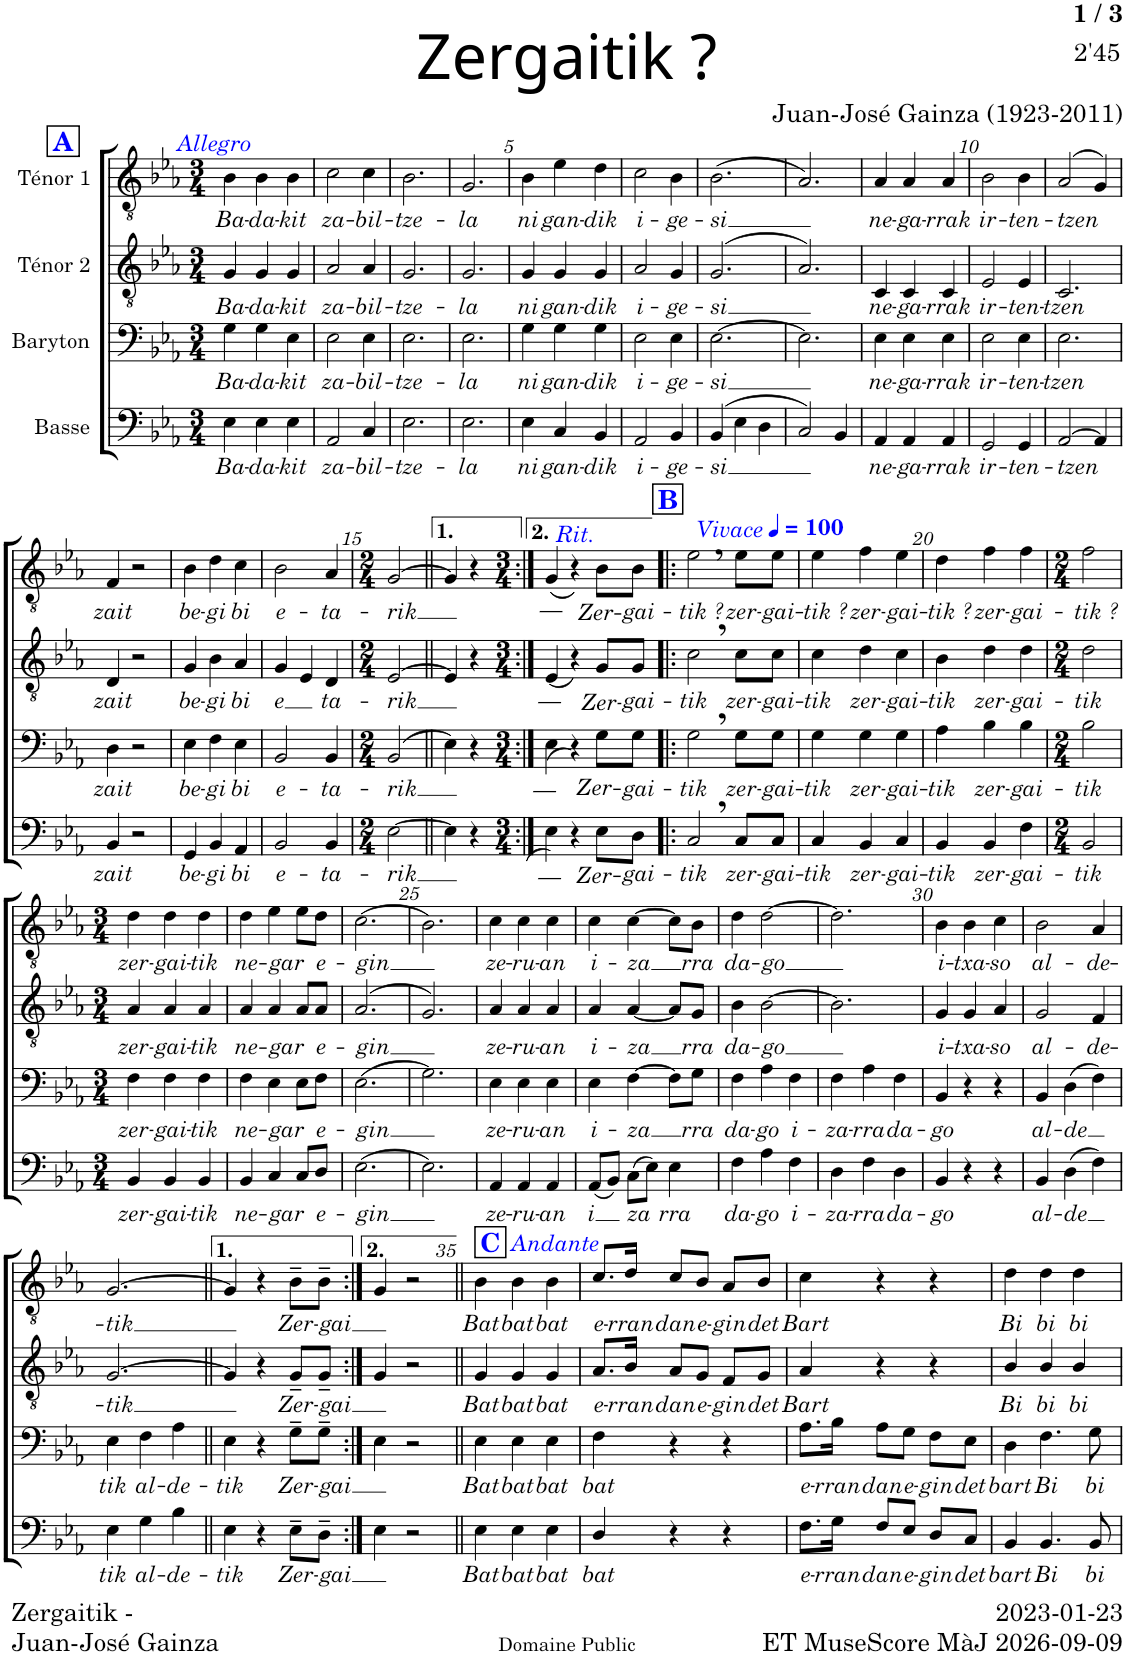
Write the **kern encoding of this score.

**kern	**text	**kern	**text	**kern	**text	**kern	**text
*part4	*part4	*part3	*part3	*part2	*part2	*part1	*part1
*staff4	*staff4	*staff3	*staff3	*staff2	*staff2	*staff1	*staff1
*I"Basse	*	*I"Baryton	*	*I"Ténor 2	*	*I"Ténor 1	*
*clefF4	*	*clefF4	*	*clefGv2	*	*clefGv2	*
*k[b-e-a-]	*	*k[b-e-a-]	*	*k[b-e-a-]	*	*k[b-e-a-]	*
*M3/4	*	*M3/4	*	*M3/4	*	*M3/4	*
!!LO:REH:place=s1:a:B:cj:color=#0000FF:fs=14:t=A
=1	=1	=1	=1	=1	=1	=1	=1
!	!	!	!	!	!	!LO:TX:a:i:color=#0000FF:t=Allegro	!
!	!LO:LY:b	!	!LO:LY:b	!	!LO:LY:b	!	!LO:LY:b
4E-\	Ba-	4G\	Ba-	4G/	Ba-	4B-\	Ba-
!	!LO:LY:b	!	!LO:LY:b	!	!LO:LY:b	!	!LO:LY:b
4E-\	-da-	4G\	-da-	4G/	-da-	4B-\	-da-
!	!LO:LY:b	!	!LO:LY:b	!	!LO:LY:b	!	!LO:LY:b
4E-\	-kit	4E-\	-kit	4G/	-kit	4B-\	-kit
=2	=2	=2	=2	=2	=2	=2	=2
!	!LO:LY:b	!	!LO:LY:b	!	!LO:LY:b	!	!LO:LY:b
2AA-/	za-	2E-\	za-	2A-/	za-	2c\	za-
!	!LO:LY:b	!	!LO:LY:b	!	!LO:LY:b	!	!LO:LY:b
4C/	-bil-	4E-\	-bil-	4A-/	-bil-	4c\	-bil-
=3	=3	=3	=3	=3	=3	=3	=3
!	!LO:LY:b	!	!LO:LY:b	!	!LO:LY:b	!	!LO:LY:b
2.E-\	-tze-	2.E-\	-tze-	2.G/	-tze-	2.B-\	-tze-
=4	=4	=4	=4	=4	=4	=4	=4
!	!LO:LY:b	!	!LO:LY:b	!	!LO:LY:b	!	!LO:LY:b
2.E-\	-la	2.E-\	-la	2.G/	-la	2.G/	-la
=5	=5	=5	=5	=5	=5	=5	=5
!	!LO:LY:b	!	!LO:LY:b	!	!LO:LY:b	!	!LO:LY:b
4E-\	ni	4G\	ni	4G/	ni	4B-\	ni
!	!LO:LY:b	!	!LO:LY:b	!	!LO:LY:b	!	!LO:LY:b
4C/	gan-	4G\	gan-	4G/	gan-	4e-\	gan-
!	!LO:LY:b	!	!LO:LY:b	!	!LO:LY:b	!	!LO:LY:b
4BB-/	-dik	4G\	-dik	4G/	-dik	4d\	-dik
=6	=6	=6	=6	=6	=6	=6	=6
!	!LO:LY:b	!	!LO:LY:b	!	!LO:LY:b	!	!LO:LY:b
2AA-/	i-	2E-\	i-	2A-/	i-	2c\	i-
!	!LO:LY:b	!	!LO:LY:b	!	!LO:LY:b	!	!LO:LY:b
4BB-/	-ge-	4E-\	-ge-	4G/	-ge-	4B-\	-ge-
=7	=7	=7	=7	=7	=7	=7	=7
!	!LO:LY:b	!	!LO:LY:b	!	!LO:LY:b	!	!LO:LY:b
(>4BB-/	-si	[2.E-\	-si	(>2.G/	-si	(2.B-\	-si
4E-\	.	.	.	.	.	.	.
4D\	.	.	.	.	.	.	.
=8	=8	=8	=8	=8	=8	=8	=8
2C/)	.	2.E-\]	.	2.A-/)	.	2.A-/)	.
4BB-/	.	.	.	.	.	.	.
=9	=9	=9	=9	=9	=9	=9	=9
!	!LO:LY:b	!	!LO:LY:b	!	!LO:LY:b	!	!LO:LY:b
4AA-/	ne-	4E-\	ne-	4C/	ne-	4A-/	ne-
!	!LO:LY:b	!	!LO:LY:b	!	!LO:LY:b	!	!LO:LY:b
4AA-/	-ga-	4E-\	-ga-	4C/	-ga-	4A-/	-ga-
!	!LO:LY:b	!	!LO:LY:b	!	!LO:LY:b	!	!LO:LY:b
4AA-/	-rrak	4E-\	-rrak	4C/	-rrak	4A-/	-rrak
=10	=10	=10	=10	=10	=10	=10	=10
!	!LO:LY:b	!	!LO:LY:b	!	!LO:LY:b	!	!LO:LY:b
2GG/	ir-	2E-\	ir-	2E-/	ir-	2B-\	ir-
!	!LO:LY:b	!	!LO:LY:b	!	!LO:LY:b	!	!LO:LY:b
4GG/	-ten-	4E-\	-ten-	4E-/	-ten-	4B-\	-ten-
=11	=11	=11	=11	=11	=11	=11	=11
!	!LO:LY:b	!	!LO:LY:b	!	!LO:LY:b	!	!LO:LY:b
[>2AA-/	-tzen	2.E-\	-tzen	2.C/	-tzen	(>2A-/	-tzen
4AA-/]	.	.	.	.	.	4G/)	.
!!LO:LB:g=z
=12	=12	=12	=12	=12	=12	=12	=12
!	!LO:LY:b	!	!LO:LY:b	!	!LO:LY:b	!	!LO:LY:b
4BB-/	zait	4D\	zait	4D/	zait	4F/	zait
2r	.	2r	.	2r	.	2r	.
=13	=13	=13	=13	=13	=13	=13	=13
!	!LO:LY:b	!	!LO:LY:b	!	!LO:LY:b	!	!LO:LY:b
4GG/	be-	4E-\	be-	4G/	be-	4B-\	be-
!	!LO:LY:b	!	!LO:LY:b	!	!LO:LY:b	!	!LO:LY:b
4BB-/	-gi	4F\	-gi	4B-\	-gi	4d\	-gi
!	!LO:LY:b	!	!LO:LY:b	!	!LO:LY:b	!	!LO:LY:b
4AA-/	bi	4E-\	bi	4A-/	bi	4c\	bi
=14	=14	=14	=14	=14	=14	=14	=14
!	!LO:LY:b	!	!LO:LY:b	!	!LO:LY:b	!	!LO:LY:b
2BB-/	e-	2BB-/	-e-	4G/	-e	2B-\	e-
.	.	.	.	4E-/	.	.	.
!	!LO:LY:b	!	!LO:LY:b	!	!LO:LY:b	!	!LO:LY:b
4BB-/	-ta-	4BB-/	-ta-	4D/	ta-	4A-/	-ta-
=15	=15	=15	=15	=15	=15	=15	=15
*M2/4	*	*M2/4	*	*M2/4	*	*M2/4	*
!	!LO:LY:b	!	!LO:LY:b	!	!LO:LY:b	!	!LO:LY:b
[2E-\	-rik	(2BB-/	-rik	[>2E-/	-rik	[>2G/	-rik
=16||	=16||	=16||	=16||	=16||	=16||	=16||	=16||
4E-\]	.	4E-\)	.	4E-/]	.	4G/]	.
4r	.	4r	.	4r	.	4r	.
=17:|!	=17:|!	=17:|!	=17:|!	=17:|!	=17:|!	=17:|!	=17:|!
!	!LO:LY:b	!	!LO:LY:b	!	!LO:LY:b	!	!LO:LY:b
*	*	*	*	*	*	*^	*
(4E-\	—	(4E-\	—	(4E-/	—	(4G/	8ryy	—
!	!	!	!	!	!	!	!LO:TX:a:i:color=#0000FF:t=Rit.	!
.	.	.	.	.	.	.	2ryy	.
4r)	.	4r)	.	4r)	.	4r)	.	.
!	!LO:LY:b	!	!LO:LY:b	!	!LO:LY:b	!	!	!LO:LY:b
8E-\L	Zer-	8G\L	Zer-	8G/L	Zer-	8B-\L	.	Zer-
!	!LO:LY:b	!	!LO:LY:b	!	!LO:LY:b	!	!	!LO:LY:b
8D\J	-gai-	8G\J	-gai-	8G/J	-gai-	8B-\J	8ryy	-gai-
!!LO:REH:place=s1:a:B:cj:color=#0000FF:fs=14:t=B:qo=2	!!
=18!|:	=18!|:	=18!|:	=18!|:	=18!|:	=18!|:	=18!|:	=18!|:	=18!|:
!	!LO:LY:b	!	!LO:LY:b	!	!LO:LY:b	!	!	!LO:LY:b
2C,/	-tik	2G,\	-tik	2c,\	-tik	2e-,\	8ryy	-tik ?
!	!	!	!	!	!	!	!LO:TX:a:i:color=#0000FF:t=Vivace	!
.	.	.	.	.	.	.	2ryy	.
!	!LO:LY:b	!	!LO:LY:b	!	!LO:LY:b	!	!	!LO:LY:b
8C/L	zer-	8G\L	zer-	8c\L	zer-	8e-\L	.	zer-
*	*	*	*	*	*	*MM100	*	*
!	!LO:LY:b	!	!LO:LY:b	!	!LO:LY:b	!	!	!LO:LY:b
8C/J	-gai-	8G\J	-gai-	8c\J	-gai-	8e-\J	8ryy	-gai-
=19	=19	=19	=19	=19	=19	=19	=19	=19
!	!LO:LY:b	!	!LO:LY:b	!	!LO:LY:b	!	!	!LO:LY:b
*	*	*	*	*	*	*v	*v	*
4C/	-tik	4G\	-tik	4c\	-tik	4e-\	-tik ?
!	!LO:LY:b	!	!LO:LY:b	!	!LO:LY:b	!	!LO:LY:b
4BB-/	zer-	4G\	zer-	4d\	zer-	4f\	zer-
!	!LO:LY:b	!	!LO:LY:b	!	!LO:LY:b	!	!LO:LY:b
4C/	-gai-	4G\	-gai-	4c\	-gai-	4e-\	-gai-
=20	=20	=20	=20	=20	=20	=20	=20
!	!LO:LY:b	!	!LO:LY:b	!	!LO:LY:b	!	!LO:LY:b
4BB-/	-tik	4A-\	-tik	4B-\	-tik	4d\	-tik ?
!	!LO:LY:b	!	!LO:LY:b	!	!LO:LY:b	!	!LO:LY:b
4BB-/	zer-	4B-\	zer-	4d\	zer-	4f\	zer-
!	!LO:LY:b	!	!LO:LY:b	!	!LO:LY:b	!	!LO:LY:b
4F\	-gai-	4B-\	-gai-	4d\	-gai-	4f\	-gai-
=21	=21	=21	=21	=21	=21	=21	=21
*M2/4	*	*M2/4	*	*M2/4	*	*M2/4	*
!	!LO:LY:b	!	!LO:LY:b	!	!LO:LY:b	!	!LO:LY:b
2BB-/	-tik	2B-\	-tik	2d\	-tik	2f\	-tik ?
!!LO:LB:g=z
=22	=22	=22	=22	=22	=22	=22	=22
*M3/4	*	*M3/4	*	*M3/4	*	*M3/4	*
!	!LO:LY:b	!	!LO:LY:b	!	!LO:LY:b	!	!LO:LY:b
4BB-/	zer-	4F\	zer-	4A-/	zer-	4d\	zer-
!	!LO:LY:b	!	!LO:LY:b	!	!LO:LY:b	!	!LO:LY:b
4BB-/	-gai-	4F\	-gai-	4A-/	-gai-	4d\	-gai-
!	!LO:LY:b	!	!LO:LY:b	!	!LO:LY:b	!	!LO:LY:b
4BB-/	-tik	4F\	-tik	4A-/	-tik	4d\	-tik
=23	=23	=23	=23	=23	=23	=23	=23
!	!LO:LY:b	!	!LO:LY:b	!	!LO:LY:b	!	!LO:LY:b
4BB-/	ne-	4F\	ne-	4A-/	ne-	4d\	ne-
!	!LO:LY:b	!	!LO:LY:b	!	!LO:LY:b	!	!LO:LY:b
4C/	-gar	4E-\	-gar	4A-/	-gar	4e-\	-gar
8C/L	.	8E-\L	.	8A-/L	.	8e-\L	.
!	!LO:LY:b	!	!LO:LY:b	!	!LO:LY:b	!	!LO:LY:b
8D/J	e-	8F\J	e-	8A-/J	e-	8d\J	e-
=24	=24	=24	=24	=24	=24	=24	=24
!	!LO:LY:b	!	!LO:LY:b	!	!LO:LY:b	!	!LO:LY:b
(2.E-\	-gin	(2.E-\	-gin	(>2.A-/	-gin	(2.c\	-gin
=25	=25	=25	=25	=25	=25	=25	=25
2.E-\)	.	2.G\)	.	2.G/)	.	2.B-\)	.
=26	=26	=26	=26	=26	=26	=26	=26
!	!LO:LY:b	!	!LO:LY:b	!	!LO:LY:b	!	!LO:LY:b
4AA-/	ze-	4E-\	ze-	4A-/	ze-	4c\	ze-
!	!LO:LY:b	!	!LO:LY:b	!	!LO:LY:b	!	!LO:LY:b
4AA-/	-ru-	4E-\	-ru-	4A-/	-ru-	4c\	-ru-
!	!LO:LY:b	!	!LO:LY:b	!	!LO:LY:b	!	!LO:LY:b
4AA-/	-an	4E-\	-an	4A-/	-an	4c\	-an
=27	=27	=27	=27	=27	=27	=27	=27
!	!LO:LY:b	!	!LO:LY:b	!	!LO:LY:b	!	!LO:LY:b
(8AA-/L	i	4E-\	i-	4A-/	i-	4c\	i-
8BB-/J)	.	.	.	.	.	.	.
!	!LO:LY:b	!	!LO:LY:b	!	!LO:LY:b	!	!LO:LY:b
(8C\L	za	[4F\	-za	[4A-/	-za	[4c\	-za
8E-\J)	.	.	.	.	.	.	.
!	!LO:LY:b	!	!	!	!	!	!
4E-\	rra	8F\L]	.	8A-/L]	.	8c\L]	.
!	!	!	!LO:LY:b	!	!LO:LY:b	!	!LO:LY:b
.	.	8G\J	rra	8G/J	rra	8B-\J	rra
=28	=28	=28	=28	=28	=28	=28	=28
!	!LO:LY:b	!	!LO:LY:b	!	!LO:LY:b	!	!LO:LY:b
4F\	da-	4F\	da-	4B-\	da-	4d\	da-
!	!LO:LY:b	!	!LO:LY:b	!	!LO:LY:b	!	!LO:LY:b
4A-\	-go	4A-\	-go	[2B-\	-go	[2d\	-go
!	!LO:LY:b	!	!LO:LY:b	!	!	!	!
4F\	i-	4F\	i-	.	.	.	.
=29	=29	=29	=29	=29	=29	=29	=29
!	!LO:LY:b	!	!LO:LY:b	!	!	!	!
4D\	-za-	4F\	-za-	2.B-\]	.	2.d\]	.
!	!LO:LY:b	!	!LO:LY:b	!	!	!	!
4F\	-rra	4A-\	-rra	.	.	.	.
!	!LO:LY:b	!	!LO:LY:b	!	!	!	!
4D\	da-	4F\	da-	.	.	.	.
=30	=30	=30	=30	=30	=30	=30	=30
!	!LO:LY:b	!	!LO:LY:b	!	!LO:LY:b	!	!LO:LY:b
4BB-/	-go	4BB-/	-go	4G/	i-	4B-\	i-
!	!	!	!	!	!LO:LY:b	!	!LO:LY:b
4r	.	4r	.	4G/	-txa-	4B-\	-txa-
!	!	!	!	!	!LO:LY:b	!	!LO:LY:b
4r	.	4r	.	4A-/	-so	4c\	-so
=31	=31	=31	=31	=31	=31	=31	=31
!	!LO:LY:b	!	!LO:LY:b	!	!LO:LY:b	!	!LO:LY:b
4BB-/	al-	4BB-/	al-	2G/	al-	2B-\	al-
!	!LO:LY:b	!	!LO:LY:b	!	!	!	!
(4D\	-de	(4D\	-de	.	.	.	.
!	!	!	!	!	!LO:LY:b	!	!LO:LY:b
4F\)	.	4F\)	.	4F/	-de-	4A-/	-de-
!!LO:LB:g=z
=32	=32	=32	=32	=32	=32	=32	=32
!	!LO:LY:b	!	!LO:LY:b	!	!LO:LY:b	!	!LO:LY:b
4E-\	tik	4E-\	tik	[>2.G/	-tik	[>2.G/	-tik
!	!LO:LY:b	!	!LO:LY:b	!	!	!	!
4G\	al-	4F\	al-	.	.	.	.
!	!LO:LY:b	!	!LO:LY:b	!	!	!	!
4B-\	-de-	4A-\	-de-	.	.	.	.
=33||	=33||	=33||	=33||	=33||	=33||	=33||	=33||
!	!LO:LY:b	!	!LO:LY:b	!	!	!	!
4E-\	-tik	4E-\	-tik	4G/]	.	4G/]	.
4r	.	4r	.	4r	.	4r	.
!	!LO:LY:b	!	!LO:LY:b	!	!LO:LY:b	!	!LO:LY:b
8E-~\L	-Zer-	8G~\L	-Zer-	8G~/L	-Zer-	8B-~\L	-Zer-
!	!LO:LY:b	!	!LO:LY:b	!	!LO:LY:b	!	!LO:LY:b
8D~\J	-gai	8G~\J	-gai	8G~/J	-gai	8B-~\J	-gai
=34:|!	=34:|!	=34:|!	=34:|!	=34:|!	=34:|!	=34:|!	=34:|!
4E-\	.	4E-\	.	4G/	.	4G/	.
2r	.	2r	.	2r	.	2r	.
!!LO:REH:place=s1:a:B:cj:color=#0000FF:fs=14:t=C
=35||	=35||	=35||	=35||	=35||	=35||	=35||	=35||
!	!LO:LY:b	!	!LO:LY:b	!	!LO:LY:b	!	!LO:LY:b
4E-\	Bat	4E-\	Bat	4G/	Bat	4B-\	Bat
!	!	!	!	!	!	!LO:TX:a:i:color=#0000FF:t=Andante	!
!	!LO:LY:b	!	!LO:LY:b	!	!LO:LY:b	!	!LO:LY:b
4E-\	bat	4E-\	bat	4G/	bat	4B-\	bat
!	!LO:LY:b	!	!LO:LY:b	!	!LO:LY:b	!	!LO:LY:b
4E-\	bat	4E-\	bat	4G/	bat	4B-\	bat
=36	=36	=36	=36	=36	=36	=36	=36
!	!LO:LY:b	!	!LO:LY:b	!	!LO:LY:b	!	!LO:LY:b
4D/	bat	4F\	bat	8.A-/L	e-	8.c/L	e-
!	!	!	!	!	!LO:LY:b	!	!LO:LY:b
.	.	.	.	16B-/Jk	-rran	16d/Jk	-rran
!	!	!	!	!	!LO:LY:b	!	!LO:LY:b
4r	.	4r	.	8A-/L	dan	8c/L	dan
!	!	!	!	!	!LO:LY:b	!	!LO:LY:b
.	.	.	.	8G/J	e-	8B-/J	e-
!	!	!	!	!	!LO:LY:b	!	!LO:LY:b
4r	.	4r	.	8F/L	-gin	8A-/L	-gin
!	!	!	!	!	!LO:LY:b	!	!LO:LY:b
.	.	.	.	8G/J	det	8B-/J	det
=37	=37	=37	=37	=37	=37	=37	=37
!	!LO:LY:b	!	!LO:LY:b	!	!LO:LY:b	!	!LO:LY:b
8.F\L	e-	8.A-\L	e-	4A-/	Bart	4c\	Bart
!	!LO:LY:b	!	!LO:LY:b	!	!	!	!
16G\Jk	-rran	16B-\Jk	-rran	.	.	.	.
!	!LO:LY:b	!	!LO:LY:b	!	!	!	!
8F/L	dan	8A-\L	dan	4r	.	4r	.
!	!LO:LY:b	!	!LO:LY:b	!	!	!	!
8E-/J	e-	8G\J	e-	.	.	.	.
!	!LO:LY:b	!	!LO:LY:b	!	!	!	!
8D/L	-gin	8F\L	-gin	4r	.	4r	.
!	!LO:LY:b	!	!LO:LY:b	!	!	!	!
8C/J	det	8E-\J	det	.	.	.	.
=38	=38	=38	=38	=38	=38	=38	=38
!	!LO:LY:b	!	!LO:LY:b	!	!LO:LY:b	!	!LO:LY:b
4BB-/	bart	4D\	bart	4B-/	Bi	4d\	Bi
!	!LO:LY:b	!	!LO:LY:b	!	!LO:LY:b	!	!LO:LY:b
4.BB-/	Bi	4.F\	Bi	4B-/	bi	4d\	bi
!	!	!	!	!	!LO:LY:b	!	!LO:LY:b
.	.	.	.	4B-/	bi	4d\	bi
!	!LO:LY:b	!	!LO:LY:b	!	!	!	!
8BB-/	bi	8G\	bi	.	.	.	.
=	=	=	=	=	=	=	=
*-	*-	*-	*-	*-	*-	*-	*-
